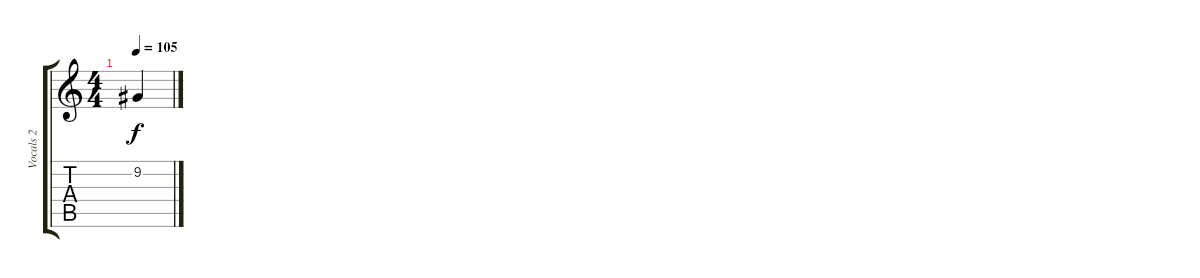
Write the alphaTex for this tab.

\track ("Vocals 2" "Vocals 2") {instrument clarinet}
\staff {score tabs}
\tuning (E4 B3 G3 D3 A2 E2) {hide}
\ts (4 4)
\tempo 105
\clef g2
\ks c
9.2{t}.4{dy f}
